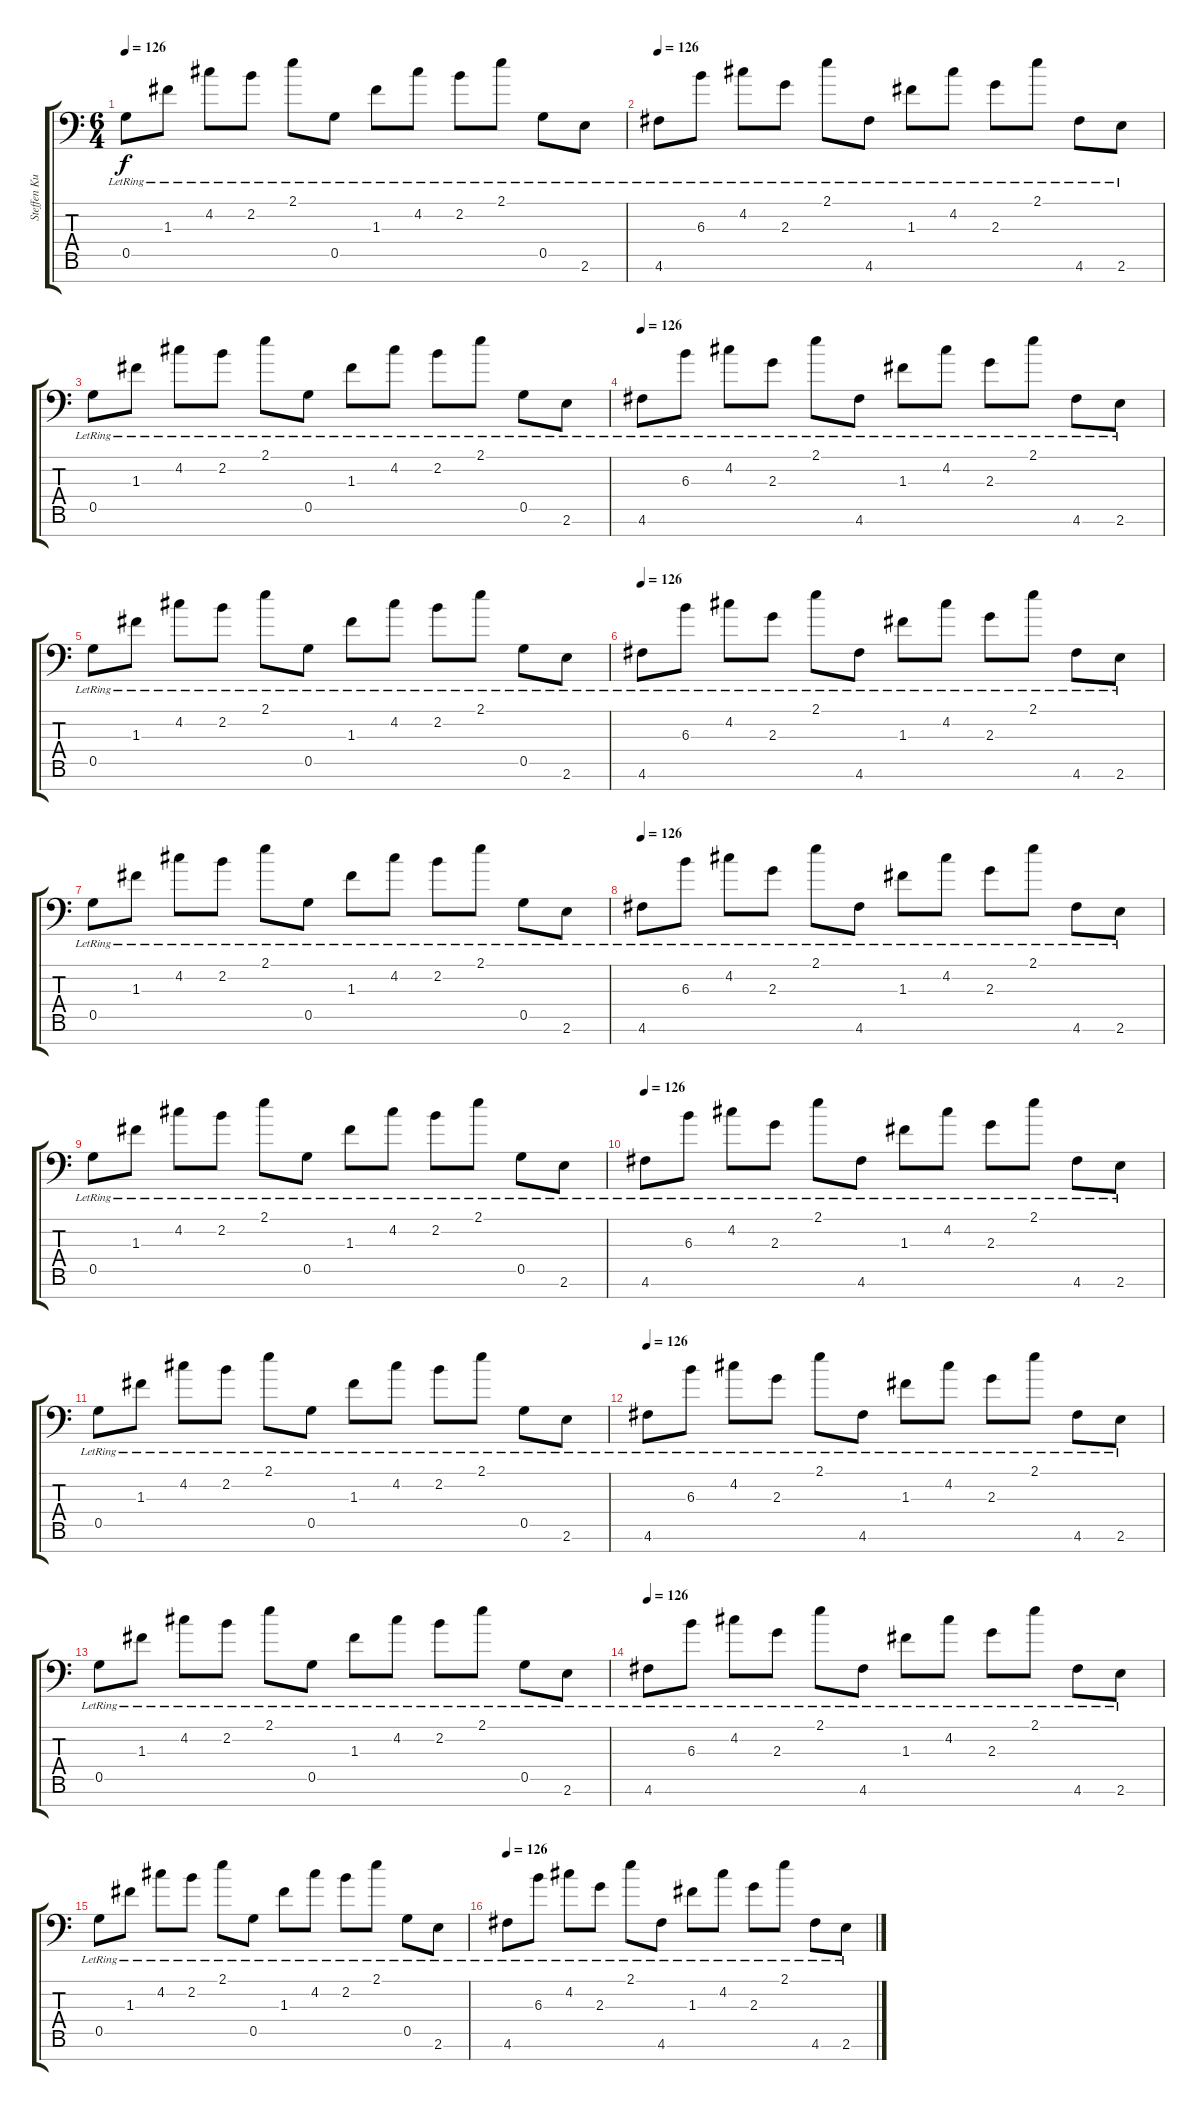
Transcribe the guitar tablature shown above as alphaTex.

\track ("Steffen Kummerer" "Steffen Ku") {instrument distortionguitar}
\staff {score tabs}
\tuning (D4 A3 F3 C3 G2 D2 A1) {hide}
\ts (6 4)
\tempo 126
\clef f4
\ks c
0.5{lr}.8{dy f} 1.3{lr}.8 4.2{lr}.8 2.2{lr}.8 2.1{lr}.8 0.5{lr}.8 1.3{lr}.8 4.2{lr}.8 2.2{lr}.8 2.1{lr}.8 0.5{lr}.8 2.6{lr}.8 |
\tempo 126
4.6{lr}.8 6.3{lr}.8 4.2{lr}.8 2.3{lr}.8 2.1{lr}.8 4.6{lr}.8 1.3{lr}.8 4.2{lr}.8 2.3{lr}.8 2.1{lr}.8 4.6{lr}.8 2.6{lr}.8 |
0.5{lr}.8 1.3{lr}.8 4.2{lr}.8 2.2{lr}.8 2.1{lr}.8 0.5{lr}.8 1.3{lr}.8 4.2{lr}.8 2.2{lr}.8 2.1{lr}.8 0.5{lr}.8 2.6{lr}.8 |
\tempo 126
4.6{lr}.8 6.3{lr}.8 4.2{lr}.8 2.3{lr}.8 2.1{lr}.8 4.6{lr}.8 1.3{lr}.8 4.2{lr}.8 2.3{lr}.8 2.1{lr}.8 4.6{lr}.8 2.6{lr}.8 |
0.5{lr}.8 1.3{lr}.8 4.2{lr}.8 2.2{lr}.8 2.1{lr}.8 0.5{lr}.8 1.3{lr}.8 4.2{lr}.8 2.2{lr}.8 2.1{lr}.8 0.5{lr}.8 2.6{lr}.8 |
\tempo 126
4.6{lr}.8 6.3{lr}.8 4.2{lr}.8 2.3{lr}.8 2.1{lr}.8 4.6{lr}.8 1.3{lr}.8 4.2{lr}.8 2.3{lr}.8 2.1{lr}.8 4.6{lr}.8 2.6{lr}.8 |
0.5{lr}.8 1.3{lr}.8 4.2{lr}.8 2.2{lr}.8 2.1{lr}.8 0.5{lr}.8 1.3{lr}.8 4.2{lr}.8 2.2{lr}.8 2.1{lr}.8 0.5{lr}.8 2.6{lr}.8 |
\tempo 126
4.6{lr}.8 6.3{lr}.8 4.2{lr}.8 2.3{lr}.8 2.1{lr}.8 4.6{lr}.8 1.3{lr}.8 4.2{lr}.8 2.3{lr}.8 2.1{lr}.8 4.6{lr}.8 2.6{lr}.8 |
0.5{lr}.8 1.3{lr}.8 4.2{lr}.8 2.2{lr}.8 2.1{lr}.8 0.5{lr}.8 1.3{lr}.8 4.2{lr}.8 2.2{lr}.8 2.1{lr}.8 0.5{lr}.8 2.6{lr}.8 |
\tempo 126
4.6{lr}.8 6.3{lr}.8 4.2{lr}.8 2.3{lr}.8 2.1{lr}.8 4.6{lr}.8 1.3{lr}.8 4.2{lr}.8 2.3{lr}.8 2.1{lr}.8 4.6{lr}.8 2.6{lr}.8 |
0.5{lr}.8 1.3{lr}.8 4.2{lr}.8 2.2{lr}.8 2.1{lr}.8 0.5{lr}.8 1.3{lr}.8 4.2{lr}.8 2.2{lr}.8 2.1{lr}.8 0.5{lr}.8 2.6{lr}.8 |
\tempo 126
4.6{lr}.8 6.3{lr}.8 4.2{lr}.8 2.3{lr}.8 2.1{lr}.8 4.6{lr}.8 1.3{lr}.8 4.2{lr}.8 2.3{lr}.8 2.1{lr}.8 4.6{lr}.8 2.6{lr}.8 |
0.5{lr}.8 1.3{lr}.8 4.2{lr}.8 2.2{lr}.8 2.1{lr}.8 0.5{lr}.8 1.3{lr}.8 4.2{lr}.8 2.2{lr}.8 2.1{lr}.8 0.5{lr}.8 2.6{lr}.8 |
\tempo 126
4.6{lr}.8 6.3{lr}.8 4.2{lr}.8 2.3{lr}.8 2.1{lr}.8 4.6{lr}.8 1.3{lr}.8 4.2{lr}.8 2.3{lr}.8 2.1{lr}.8 4.6{lr}.8 2.6{lr}.8 |
0.5{lr}.8 1.3{lr}.8 4.2{lr}.8 2.2{lr}.8 2.1{lr}.8 0.5{lr}.8 1.3{lr}.8 4.2{lr}.8 2.2{lr}.8 2.1{lr}.8 0.5{lr}.8 2.6{lr}.8 |
\tempo 126
4.6{lr}.8 6.3{lr}.8 4.2{lr}.8 2.3{lr}.8 2.1{lr}.8 4.6{lr}.8 1.3{lr}.8 4.2{lr}.8 2.3{lr}.8 2.1{lr}.8 4.6{lr}.8 2.6{lr}.8
